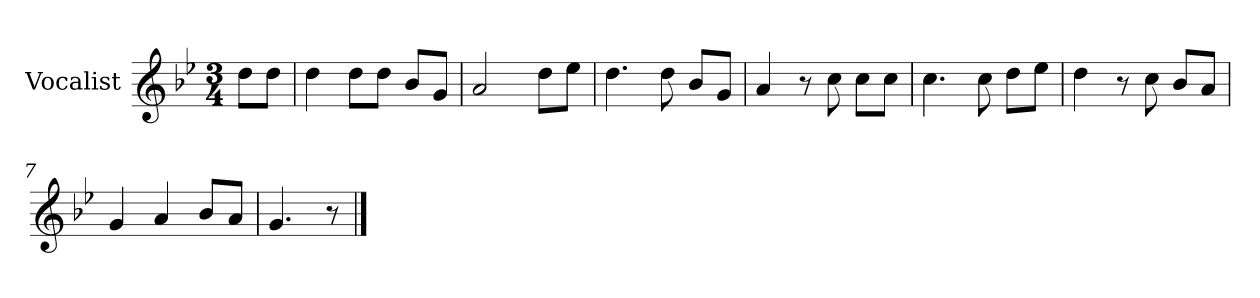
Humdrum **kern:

**kern
*part1
*staff1
*I"Vocalist
*k[b-e-]
*g:
*M3/4
=
8ddL
8ddJ
=1
4dd
8ddL
8ddJ
8b-L
8gJ
=2
2a
8ddL
8ee-J
=3
4.dd
8dd
8b-L
8gJ
=4
4a
8r
8cc
8ccL
8ccJ
=5
4.cc
8cc
8ddL
8ee-J
=6
4dd
8r
8cc
8b-L
8aJ
=7
4g
4a
8b-L
8aJ
=8
4.g
8r
==
*-
